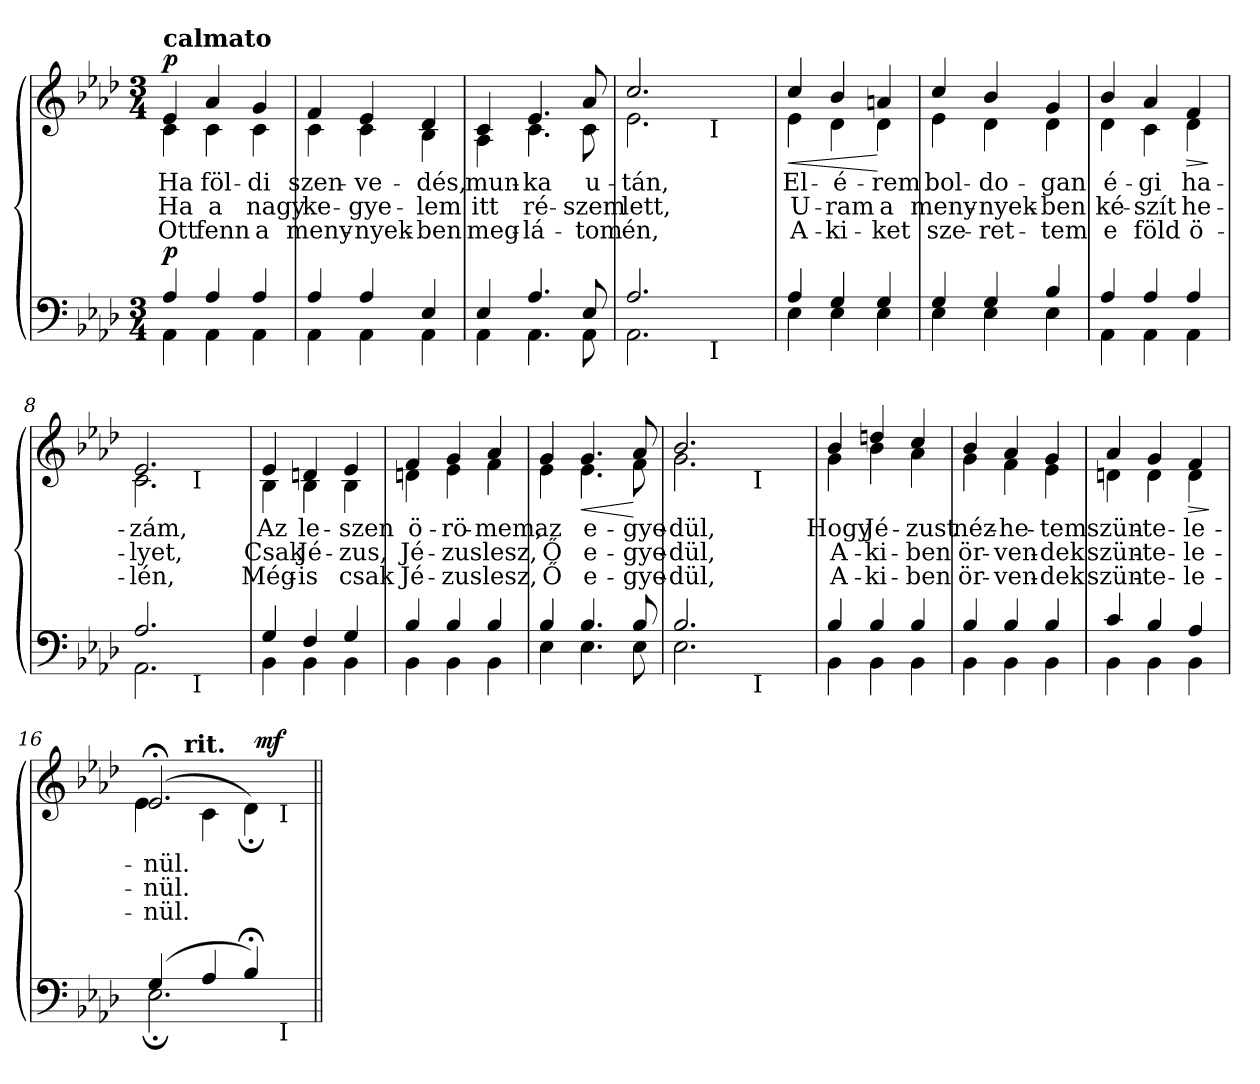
**kern	**dynam	**kern	**text	**text	**text	**dynam
*part2	*part2	*part1	*part1	*part1	*part1	*part1
*staff2	*staff2	*staff1	*staff1	*staff1	*staff1	*staff1
*clefF4	*	*clefG2	*	*	*	*
*k[b-e-a-d-]	*	*k[b-e-a-d-]	*	*	*	*
*A-:	*	*A-:	*	*	*	*
*M3/4	*	*M3/4	*	*	*	*
=1	=1	=1	=1	=1	=1	=1
*^	*	*^	*	*	*	*
!	!	!	!LO:TX:a:B:t=calmato	!	!	!	!	!
!	!	!LO:DY:a	!	!	!LO:LY:b	!LO:LY:b	!LO:LY:b	!LO:DY:b
4A-/	4AA-\	p	4e-/	4c\	Ha	Ha	Ott	p
!	!	!	!	!	!LO:LY:b	!LO:LY:b	!LO:LY:b	!
4A-/	4AA-\	.	4a-/	4c\	föl-	a	fenn	.
!	!	!	!	!	!LO:LY:b	!LO:LY:b	!LO:LY:b	!
4A-/	4AA-\	.	4g/	4c\	-di	nagy	a	.
=2	=2	=2	=2	=2	=2	=2	=2	=2
!	!	!	!	!	!LO:LY:b	!LO:LY:b	!LO:LY:b	!
4A-/	4AA-\	.	4f/	4c\	szen-	ke-	meny-	.
!	!	!	!	!	!LO:LY:b	!LO:LY:b	!LO:LY:b	!
4A-/	4AA-\	.	4e-/	4c\	-ve-	-gye-	-nyek-	.
!	!	!	!	!	!LO:LY:b	!LO:LY:b	!LO:LY:b	!
4E-/	4AA-\	.	4d-/	4B-\	-dés,	-lem	-ben	.
=3	=3	=3	=3	=3	=3	=3	=3	=3
!	!	!	!	!	!LO:LY:b	!LO:LY:b	!LO:LY:b	!
4E-/	4AA-\	.	4c/	4A-\	mun-	itt	meg-	.
!	!	!	!	!	!LO:LY:b	!LO:LY:b	!LO:LY:b	!
4.A-/	4.AA-\	.	4.e-/	4.c\	-ka	ré-	-lá-	.
!	!	!	!	!	!LO:LY:b	!LO:LY:b	!LO:LY:b	!
8E-/	8AA-\	.	8a-/	8c\	u-	-szem	-tom	.
=4	=4	=4	=4	=4	=4	=4	=4	=4
!	!	!	!	!	!LO:LY:b	!LO:LY:b	!LO:LY:b	!
*	*^	*	*	*^	*	*	*	*
2.A-/	2.AA-\	4ryy	.	2.cc/	2.e-\	4ryy	-tán,	lett,	én,	.
.	.	8ryy	.	.	.	8ryy	.	.	.	.
.	.	32ryy	.	.	.	32ryy	.	.	.	.
!	!	!	!	!	!	!LO:TX:b:t=I	!	!	!	!
!	!	!LO:TX:b:t=I	!	!	!	!	!	!	!	!
.	.	4ryy	.	.	.	4ryy	.	.	.	.
.	.	16.ryy	.	.	.	16.ryy	.	.	.	.
=5	=5	=5	=5	=5	=5	=5	=5	=5	=5	=5
!	!	!	!	!	!	!	!	!	!	!LO:HP:b
*	*v	*v	*	*	*	*	*	*	*	*
*	*	*	*	*v	*v	*	*	*	*
*	*^	*	*	*^	*	*	*	*
!	!	!	!	!	!	!	!LO:LY:b	!LO:LY:b	!LO:LY:b	!
*	*v	*v	*	*	*	*	*	*	*	*
*	*	*	*	*v	*v	*	*	*	*
4A-/	4E-\	.	4cc/	4e-\	El-	U-	A-	<
!	!	!	!	!	!LO:LY:b	!LO:LY:b	!LO:LY:b	!
4G/	4E-\	.	4b-/	4d-\	-é-	-ram	-ki-	.
!	!	!	!	!	!LO:LY:b	!LO:LY:b	!LO:LY:b	!
4G/	4E-\	.	4an/	4d-\	-rem	a	-ket	[
=6	=6	=6	=6	=6	=6	=6	=6	=6
!	!	!	!	!	!LO:LY:b	!LO:LY:b	!LO:LY:b	!
4G/	4E-\	.	4cc/	4e-\	bol-	meny-	sze-	.
!	!	!	!	!	!LO:LY:b	!LO:LY:b	!LO:LY:b	!
4G/	4E-\	.	4b-/	4d-\	-do-	-nyek-	-ret-	.
!	!	!	!	!	!LO:LY:b	!LO:LY:b	!LO:LY:b	!
4B-/	4E-\	.	4g/	4d-\	-gan	-ben	-tem	.
!!LO:LB:g=z	!!
=7	=7	=7	=7	=7	=7	=7	=7	=7
!	!	!	!	!	!LO:LY:b	!LO:LY:b	!LO:LY:b	!
4A-/	4AA-\	.	4b-/	4d-\	é-	ké-	e	.
!	!	!	!	!	!LO:LY:b	!LO:LY:b	!LO:LY:b	!
4A-/	4AA-\	.	4a-/	4c\	-gi	-szít	föld	.
!	!	!	!	!	!	!	!	!LO:HP:b
!	!	!	!	!	!LO:LY:b	!LO:LY:b	!LO:LY:b	!
4A-/	4AA-\	.	4f/	4d-\	ha-	he-	ö-	>
*v	*v	*	*	*	*	*	*	*
*	*	*v	*v	*	*	*	*
.	.	.	.	.	.	]
=8	=8	=8	=8	=8	=8	=8
*^	*	*^	*	*	*	*
!	!	!	!	!	!LO:LY:b	!LO:LY:b	!LO:LY:b	!
*	*^	*	*	*^	*	*	*	*
2.A-/	2.AA-\	4..ryy	.	2.e-/	2.c\	4..ryy	-zám,	-lyet,	-lén,	.
!	!	!	!	!	!	!LO:TX:b:t=I	!	!	!	!
!	!	!LO:TX:b:t=I	!	!	!	!	!	!	!	!
.	.	4ryy	.	.	.	4ryy	.	.	.	.
.	.	16ryy	.	.	.	16ryy	.	.	.	.
*	*v	*v	*	*	*	*	*	*	*	*
*	*	*	*	*v	*v	*	*	*	*
=9	=9	=9	=9	=9	=9	=9	=9	=9
*	*^	*	*	*^	*	*	*	*
!	!	!	!	!	!	!	!LO:LY:b	!LO:LY:b	!LO:LY:b	!
*	*v	*v	*	*	*	*	*	*	*	*
*	*	*	*	*v	*v	*	*	*	*
4G/	4BB-\	.	4e-/	4B-\	Az	Csak	Még-	.
!	!	!	!	!	!LO:LY:b	!LO:LY:b	!LO:LY:b	!
4F/	4BB-\	.	4dn/	4B-\	le-	Jé-	-is	.
!	!	!	!	!	!LO:LY:b	!LO:LY:b	!LO:LY:b	!
4G/	4BB-\	.	4e-/	4B-\	-szen	-zus,	csak	.
=10	=10	=10	=10	=10	=10	=10	=10	=10
!	!	!	!	!	!LO:LY:b	!LO:LY:b	!LO:LY:b	!
4B-/	4BB-\	.	4f/	4dn\	ö-	Jé-	Jé-	.
!	!	!	!	!	!LO:LY:b	!LO:LY:b	!LO:LY:b	!
4B-/	4BB-\	.	4g/	4e-\	-rö-	-zus	-zus	.
!	!	!	!	!	!LO:LY:b	!LO:LY:b	!LO:LY:b	!
4B-/	4BB-\	.	4a-/	4f\	-mem,	lesz,	lesz,	.
=11	=11	=11	=11	=11	=11	=11	=11	=11
!	!	!	!	!	!LO:LY:b	!LO:LY:b	!LO:LY:b	!
4B-/	4E-\	.	4g/	4e-\	az	Ő	Ő	.
!	!	!	!	!	!	!	!	!LO:HP:b
!	!	!	!	!	!LO:LY:b	!LO:LY:b	!LO:LY:b	!
4.B-/	4.E-\	.	4.g/	4.e-\	e-	e-	e-	<
!	!	!	!	!	!LO:LY:b	!LO:LY:b	!LO:LY:b	!
8B-/	8E-\	.	8a-/	8f\	-gye-	-gye-	-gye-	[
=12	=12	=12	=12	=12	=12	=12	=12	=12
!	!	!	!	!	!LO:LY:b	!LO:LY:b	!LO:LY:b	!
*	*^	*	*	*^	*	*	*	*
2.B-/	2.E-\	4ryy	.	2.b-/	2.g\	4ryy	-dül,	-dül,	-dül,	.
.	.	8ryy	.	.	.	8ryy	.	.	.	.
.	.	32ryy	.	.	.	32ryy	.	.	.	.
!	!	!	!	!	!	!LO:TX:b:t=I	!	!	!	!
!	!	!LO:TX:b:t=I	!	!	!	!	!	!	!	!
.	.	4ryy	.	.	.	4ryy	.	.	.	.
.	.	16.ryy	.	.	.	16.ryy	.	.	.	.
*	*v	*v	*	*	*	*	*	*	*	*
*	*	*	*	*v	*v	*	*	*	*
=13	=13	=13	=13	=13	=13	=13	=13	=13
*	*^	*	*	*^	*	*	*	*
!	!	!	!	!	!	!	!LO:LY:b	!LO:LY:b	!LO:LY:b	!
*	*v	*v	*	*	*	*	*	*	*	*
*	*	*	*	*v	*v	*	*	*	*
4B-/	4BB-\	.	4b-/	4g\	Hogy	A-	A-	.
!	!	!	!	!	!LO:LY:b	!LO:LY:b	!LO:LY:b	!
4B-/	4BB-\	.	4ddn/	4b-\	Jé-	-ki-	-ki-	.
!	!	!	!	!	!LO:LY:b	!LO:LY:b	!LO:LY:b	!
4B-/	4BB-\	.	4cc/	4a-\	-zust	-ben	-ben	.
!!LO:LB:g=z	!!
=14	=14	=14	=14	=14	=14	=14	=14	=14
!	!	!	!	!	!LO:LY:b	!LO:LY:b	!LO:LY:b	!
4B-/	4BB-\	.	4b-/	4g\	néz-	ör-	ör-	.
!	!	!	!	!	!LO:LY:b	!LO:LY:b	!LO:LY:b	!
4B-/	4BB-\	.	4a-/	4f\	-he-	-ven-	-ven-	.
!	!	!	!	!	!LO:LY:b	!LO:LY:b	!LO:LY:b	!
4B-/	4BB-\	.	4g/	4e-\	-tem	-dek	-dek	.
=15	=15	=15	=15	=15	=15	=15	=15	=15
!	!	!	!	!	!LO:LY:b	!LO:LY:b	!LO:LY:b	!
4c/	4BB-\	.	4a-/	4dn\	szün-	szün-	szün-	.
!	!	!	!	!	!LO:LY:b	!LO:LY:b	!LO:LY:b	!
4B-/	4BB-\	.	4g/	4d\	-te-	-te-	-te-	.
!	!	!	!	!	!	!	!	!LO:HP:b
!	!	!	!	!	!LO:LY:b	!LO:LY:b	!LO:LY:b	!
4A-/	4BB-\	.	4f/	4d\	-le-	-le-	-le-	>
*v	*v	*	*	*	*	*	*	*
*	*	*v	*v	*	*	*	*
.	.	.	.	.	.	]
=16	=16	=16	=16	=16	=16	=16
*^	*	*^	*	*	*	*
!	!	!	!	!	!LO:LY:b	!LO:LY:b	!LO:LY:b	!
*	*^	*	*^	*^	*	*	*	*
*	*	*	*	*	*	*^	*	*	*	*	*
(>4G/	2.E-;<\	2ryy	.	(<2.e-;/	4e-\	2ryy	8.ryy	2ryy	-nül.	-nül.	-nül.	.
!	!	!	!	!	!	!	!LO:TX:a:B:t=rit.	!	!	!	!	!
.	.	.	.	.	.	.	2ryy	.	.	.	.	.
4A-/	.	.	.	.	4c\	.	.	.	.	.	.	.
4B-;/)	.	8ryy	.	.	4d-;<\)	32ryy	.	8ryy	.	.	.	.
!	!	!	!	!	!	!	!	!	!	!	!	!LO:DY:a
.	.	.	.	.	.	8..ryy	.	.	.	.	.	mf
!	!	!	!	!	!	!	!	!LO:TX:b:t=I	!	!	!	!
!	!	!LO:TX:b:t=I	!	!	!	!	!	!	!	!	!	!
.	.	8ryy	.	.	.	.	.	8ryy	.	.	.	.
.	.	.	.	.	.	.	16ryy	.	.	.	.	.
*v	*v	*v	*	*	*	*	*	*	*	*	*	*
*	*	*v	*v	*v	*v	*v	*	*	*	*
=||	=||	=||	=||	=||	=||	=||
*-	*-	*-	*-	*-	*-	*-
